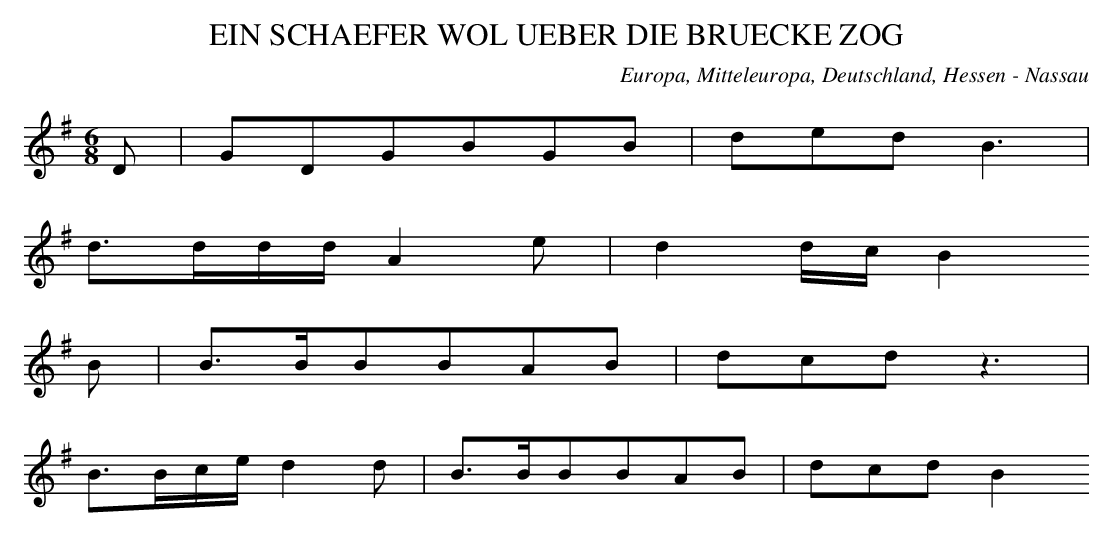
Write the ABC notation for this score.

X:1
T: EIN SCHAEFER WOL UEBER DIE BRUECKE ZOG
O: Europa, Mitteleuropa, Deutschland, Hessen - Nassau
M: 6/8
L: 1/16
K: G
D2 | G2D2G2B2G2B2 | d2e2d2B6 |
d3dddA4e2 | d4dcB4
B2 | B3BB2B2A2B2 | d2c2d2z6 |
B3Bced4d2 | B3BB2B2A2B2 | d2c2d2B4
